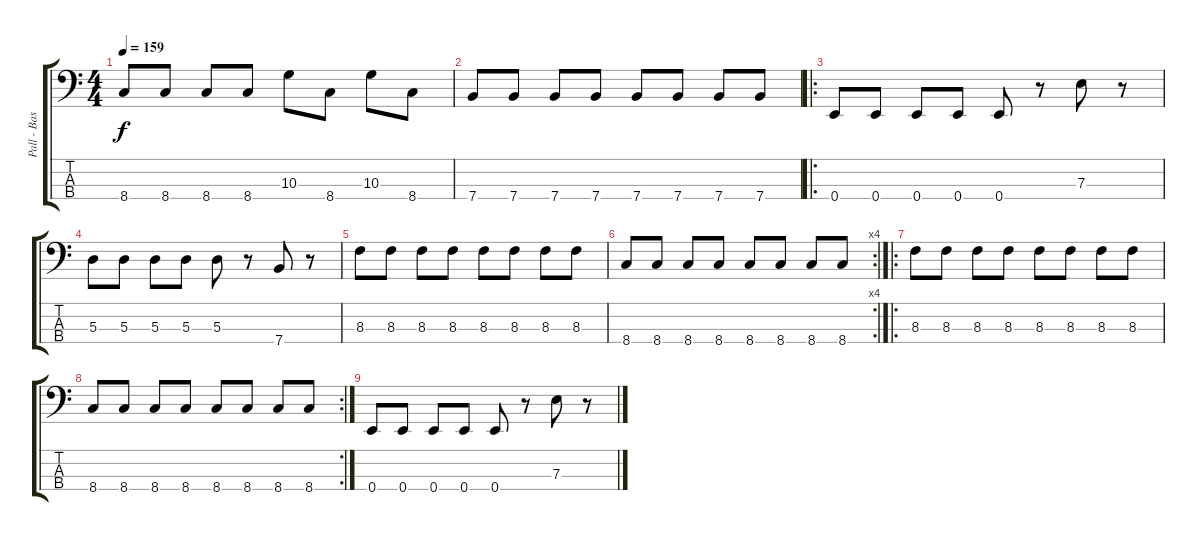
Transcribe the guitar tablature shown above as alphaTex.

\track ("Pall - Bass" "Pall - Bas") {instrument electricbasspick}
\staff {score tabs}
\tuning (G2 D2 A1 E1) {hide}
\ts (4 4)
\tempo 159
\clef f4
\ks c
8.4.8{dy f} 8.4.8 8.4.8 8.4.8 10.3.8 8.4.8 10.3.8 8.4.8 |
7.4.8 7.4.8 7.4.8 7.4.8 7.4.8 7.4.8 7.4.8 7.4.8 |
\ro
0.4.8 0.4.8 0.4.8 0.4.8 0.4.8 r.8 7.3.8 r.8 |
5.3.8 5.3.8 5.3.8 5.3.8 5.3.8 r.8 7.4.8 r.8 |
8.3.8 8.3.8 8.3.8 8.3.8 8.3.8 8.3.8 8.3.8 8.3.8 |
\rc 4
8.4.8 8.4.8 8.4.8 8.4.8 8.4.8 8.4.8 8.4.8 8.4.8 |
\ro
8.3.8 8.3.8 8.3.8 8.3.8 8.3.8 8.3.8 8.3.8 8.3.8 |
\rc 2
8.4.8 8.4.8 8.4.8 8.4.8 8.4.8 8.4.8 8.4.8 8.4.8 |
0.4.8 0.4.8 0.4.8 0.4.8 0.4.8 r.8 7.3.8 r.8
